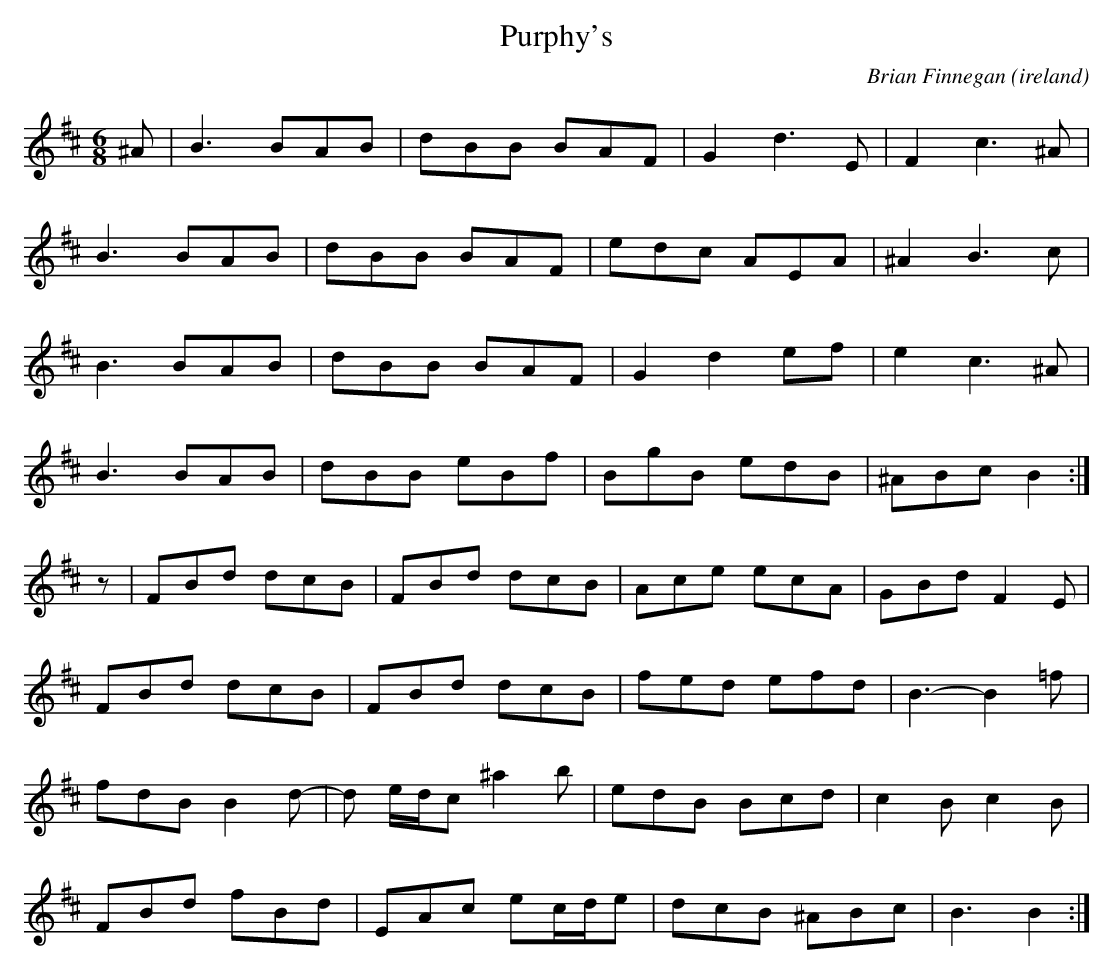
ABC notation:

X:1
T:Purphy's
O:ireland
M:6/8
L:1/8
C:Brian Finnegan
K:D
^A|B3 BAB|dBB BAF|G2d3E|F2c3^A|
B3 BAB|dBB BAF|edc AEA|^A2B3c|
B3 BAB|dBB BAF|G2d2ef|e2c3^A|
B3 BAB|dBB eBf|BgB edB|^ABc B2:|
z|FBd dcB|FBd dcB|Ace ecA|GBd F2E|
FBd dcB|FBd dcB|fed efd|B3-B2 =f|
fdB B2 d-|d e/2d/2c ^a2b|edB Bcd|c2B c2B|
FBd fBd|EAc ec/2d/2e|dcB ^ABc|B3 B2 :|
